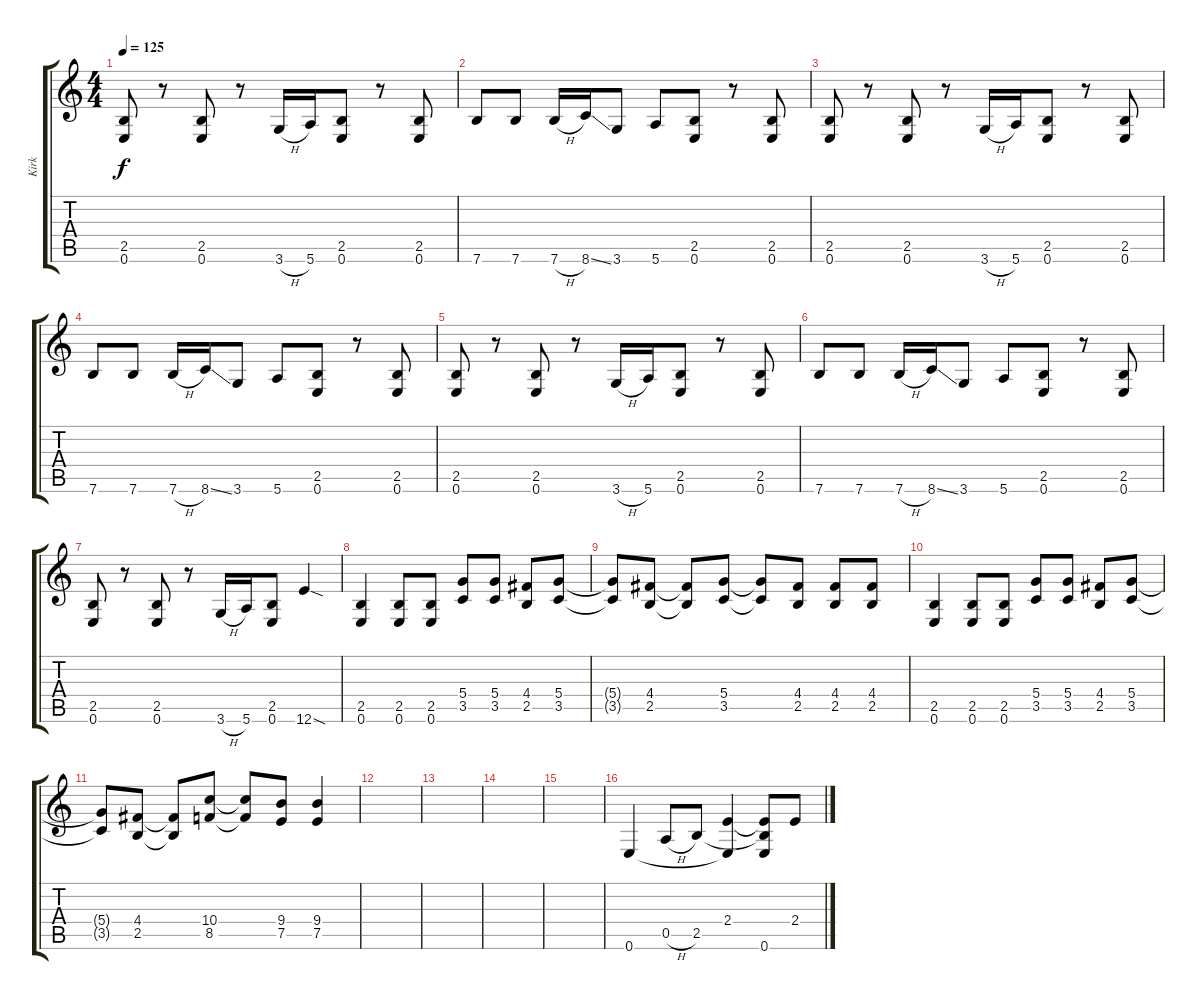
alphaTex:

\track ("Kirk" "Kirk") {instrument electricguitarclean}
\staff {score tabs}
\tuning (E4 B3 G3 D3 A2 E2) {hide}
\ts (4 4)
\tempo 125
\clef g2
\ks c
(2.5 0.6).8{dy f} r.8 (2.5 0.6).8 r.8 3.6{h}.16 5.6.16 (2.5 0.6).8 r.8 (2.5 0.6).8 |
7.6.8 7.6.8 7.6{h}.16 8.6{ss}.16 3.6.8 5.6.8 (2.5 0.6).8 r.8 (2.5 0.6).8 |
(2.5 0.6).8 r.8 (2.5 0.6).8 r.8 3.6{h}.16 5.6.16 (2.5 0.6).8 r.8 (2.5 0.6).8 |
7.6.8 7.6.8 7.6{h}.16 8.6{ss}.16 3.6.8 5.6.8 (2.5 0.6).8 r.8 (2.5 0.6).8 |
(2.5 0.6).8 r.8 (2.5 0.6).8 r.8 3.6{h}.16 5.6.16 (2.5 0.6).8 r.8 (2.5 0.6).8 |
7.6.8 7.6.8 7.6{h}.16 8.6{ss}.16 3.6.8 5.6.8 (2.5 0.6).8 r.8 (2.5 0.6).8 |
(2.5 0.6).8 r.8 (2.5 0.6).8 r.8 3.6{h}.16 5.6.16 (2.5 0.6).8 12.6{sod}.4 |
(2.5 0.6).4 (2.5 0.6).8 (2.5 0.6).8 (5.4 3.5).8 (5.4 3.5).8 (4.4 2.5).8 (5.4 3.5).8 |
(5.4{t} 3.5{t}).8 (4.4 2.5).8 (4.4{t} 2.5{t}).8 (5.4 3.5).8 (5.4{t} 3.5{t}).8 (4.4 2.5).8 (4.4 2.5).8 (4.4 2.5).8 |
(2.5 0.6).4 (2.5 0.6).8 (2.5 0.6).8 (5.4 3.5).8 (5.4 3.5).8 (4.4 2.5).8 (5.4 3.5).8 |
(5.4{t} 3.5{t}).8 (4.4 2.5).8 (4.4{t} 2.5{t}).8 (10.4 8.5).8 (10.4{t} 8.5{t}).8 (9.4 7.5).8 (9.4 7.5).4 |
|
|
|
|
0.6.4{volume 11 instrument electricguitarclean} 0.5{h}.8 2.5.8 (2.4 0.6{t}).4 (2.4{t} 2.5{t} 0.6).8 2.4.8
